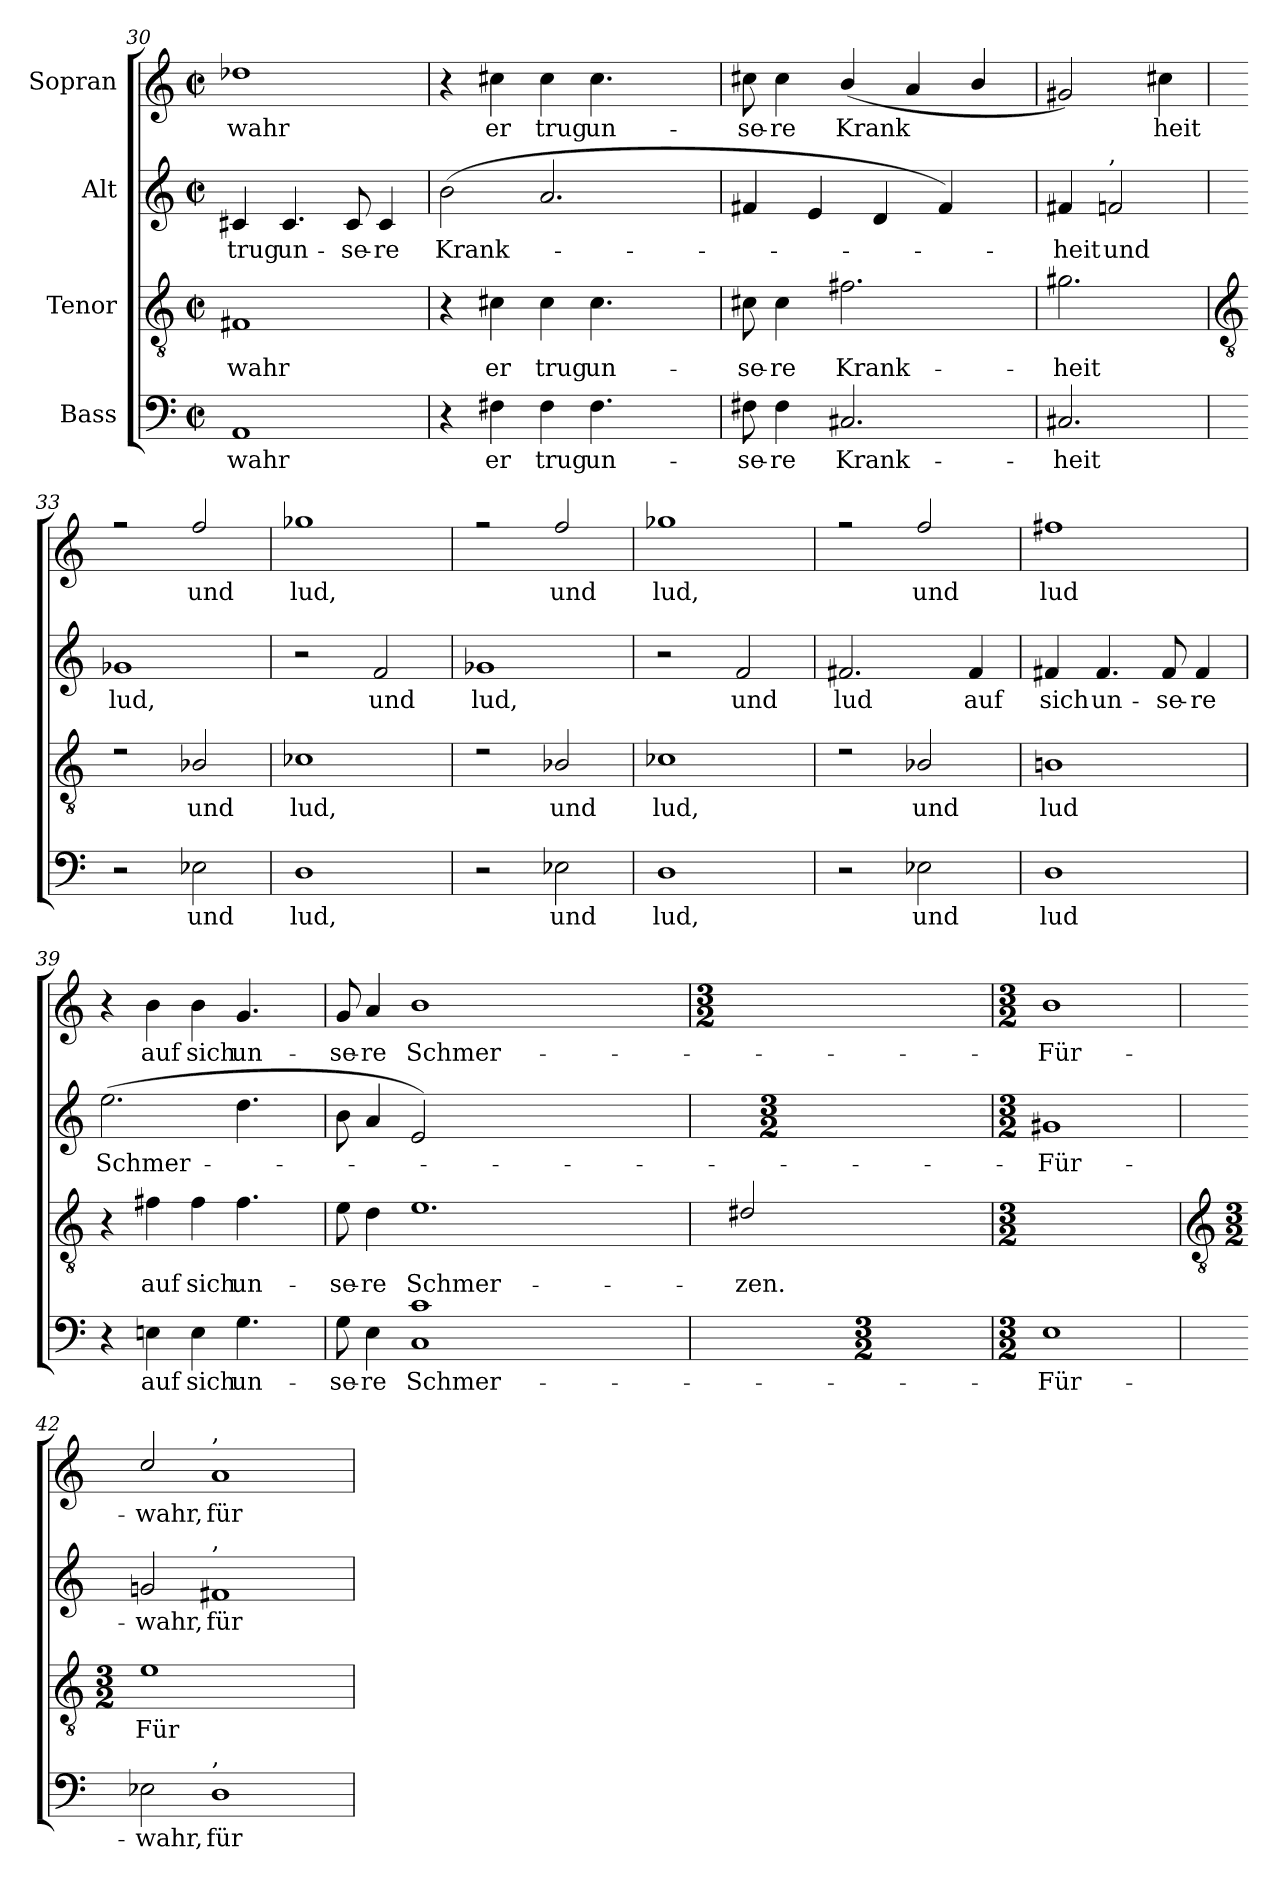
**kern	**text	**kern	**text	**kern	**text	**kern	**text
*part4	*part4	*part3	*part3	*part2	*part2	*part1	*part1
*staff4	*staff4	*staff3	*staff3	*staff2	*staff2	*staff1	*staff1
*I"Bass	*	*I"Tenor	*	*I"Alt	*	*I"Sopran	*
*clefF4	*	*clefGv2	*	*clefG2	*	*clefG2	*
*k[]	*	*k[]	*	*k[]	*	*k[]	*
*C:	*	*C:	*	*C:	*	*C:	*
*M2/2	*	*M2/2	*	*M2/2	*	*M2/2	*
*met(c|)	*	*met(c|)	*	*met(c|)	*	*met(c|)	*
=30	=30	=30	=30	=30	=30	=30	=30
!	!LO:LY:b	!	!LO:LY:b	!	!LO:LY:b	!	!LO:LY:b
*	*	*	*	*	*	*^	*
1AA	-wahr	1F#X	-wahr	4c#X	trug	1dd-X	1ryy	-wahr
!	!	!	!	!	!LO:LY:b	!	!	!
.	.	.	.	4.c#	un-	.	.	.
!	!	!	!	!	!LO:LY:b	!	!	!
.	.	.	.	8c#	-se-	.	.	.
!	!	!	!	!	!LO:LY:b	!	!	!
.	.	.	.	4c#	-re	.	.	.
=31	=31	=31	=31	=31	=31	=31	=31	=31
!	!	!	!	!	!LO:LY:b	!	!	!
4r	.	4r	.	(<2b	Krank-	4r	2ryy	.
!	!LO:LY:b	!	!LO:LY:b	!	!	!	!	!LO:LY:b
4F#X	er	4c#X	er	.	.	4cc#X	.	er
!	!LO:LY:b	!	!LO:LY:b	!	!	!	!	!LO:LY:b
4F#	trug	4c#	trug	2.a	.	4cc#	4ryy	trug
!	!LO:LY:b	!	!LO:LY:b	!	!	!	!	!LO:LY:b
4.F#	un-	4.c#	un-	.	.	4.cc#	8ryy	un-
.	.	.	.	.	.	.	8ryy	.
.	.	.	.	.	.	.	8ryy	.
8ryy	.	8ryy	.	.	.	8ryy	8ryy	.
=31	=31	=31	=31	=31	=31	=31	=31	=31
!	!LO:LY:b	!	!LO:LY:b	!	!	!	!	!LO:LY:b
8F#X	-se-	8c#X	-se-	4f#X	.	8cc#X	1ryy	-se-
!	!LO:LY:b	!	!LO:LY:b	!	!	!	!	!LO:LY:b
4F#	-re	4c#	-re	.	.	4cc#	.	-re
.	.	.	.	4e	.	.	.	.
!	!LO:LY:b	!	!LO:LY:b	!	!	!	!	!LO:LY:b
2.C#X	Krank-	2.f#X	Krank-	.	.	(<4b/	.	Krank
.	.	.	.	4d	.	.	.	.
.	.	.	.	.	.	4a	.	.
.	.	.	.	4f#)	.	.	.	.
.	.	.	.	.	.	4b/	.	.
.	.	.	.	8ryy	.	.	8ryy	.
=32	=32	=32	=32	=32	=32	=32	=32	=32
!	!LO:LY:b	!	!LO:LY:b	!	!LO:LY:b	!	!	!
2.C#X	-heit	2.g#X	-heit	4f#X	-heit	2g#X)	2.ryy	.
!	!	!	!	!LO:TX:a:t=,	!	!	!	!
!	!	!	!	!	!LO:LY:b	!	!	!
.	.	.	.	2fn	und	.	.	.
!	!	!	!	!	!	!	!	!LO:LY:b
.	.	.	.	.	.	4cc#X	.	heit
!!LO:LB:g=z	!!
=33	=33	=33	=33	=33	=33	=33	=33	=33
*	*	*clefGv2	*	*	*	*	*	*
*	*	*^	*	*	*	*	*	*
!	!	!	!	!	!	!LO:LY:b	!	!	!
2r	.	2r	1ryy	.	1g-X	lud,	2r	1ryy	.
!	!LO:LY:b	!	!	!LO:LY:b	!	!	!	!	!LO:LY:b
2E-X	und	2B-X	.	und	.	.	2ff	.	und
=34	=34	=34	=34	=34	=34	=34	=34	=34	=34
!	!LO:LY:b	!	!	!LO:LY:b	!	!	!	!	!LO:LY:b
1D	lud,	1c-X	1ryy	lud,	2r	.	1gg-X	1ryy	lud,
!	!	!	!	!	!	!LO:LY:b	!	!	!
.	.	.	.	.	2f	und	.	.	.
=35	=35	=35	=35	=35	=35	=35	=35	=35	=35
!	!	!	!	!	!	!LO:LY:b	!	!	!
2r	.	2r	1ryy	.	1g-X	lud,	2r	1ryy	.
!	!LO:LY:b	!	!	!LO:LY:b	!	!	!	!	!LO:LY:b
2E-X	und	2B-X	.	und	.	.	2ff	.	und
=36	=36	=36	=36	=36	=36	=36	=36	=36	=36
!	!LO:LY:b	!	!	!LO:LY:b	!	!	!	!	!LO:LY:b
1D	lud,	1c-X	1ryy	lud,	2r	.	1gg-X	1ryy	lud,
!	!	!	!	!	!	!LO:LY:b	!	!	!
.	.	.	.	.	2f	und	.	.	.
=37	=37	=37	=37	=37	=37	=37	=37	=37	=37
!	!	!	!	!	!	!LO:LY:b	!	!	!
2r	.	2r	1ryy	.	2.f#X	lud	2r	1ryy	.
!	!LO:LY:b	!	!	!LO:LY:b	!	!	!	!	!LO:LY:b
2E-X	und	2B-X	.	und	.	.	2ff	.	und
!	!	!	!	!	!	!LO:LY:b	!	!	!
.	.	.	.	.	4f#	auf	.	.	.
=38	=38	=38	=38	=38	=38	=38	=38	=38	=38
!	!LO:LY:b	!	!	!LO:LY:b	!	!LO:LY:b	!	!	!LO:LY:b
1D	lud	1Bn	1ryy	lud	4f#X	sich	1ff#X	1ryy	lud
!	!	!	!	!	!	!LO:LY:b	!	!	!
.	.	.	.	.	4.f#	un-	.	.	.
!	!	!	!	!	!	!LO:LY:b	!	!	!
.	.	.	.	.	8f#	-se-	.	.	.
!	!	!	!	!	!	!LO:LY:b	!	!	!
.	.	.	.	.	4f#	-re	.	.	.
=39	=39	=39	=39	=39	=39	=39	=39	=39	=39
!	!	!	!	!	!	!LO:LY:b	!	!	!
4r	.	4r	4ryy	.	(>2.ee	Schmer-	4r	2ryy	.
!	!LO:LY:b	!	!	!LO:LY:b	!	!	!	!	!LO:LY:b
4En	auf	4f#X	4ryy	auf	.	.	4b	.	auf
!	!LO:LY:b	!	!	!LO:LY:b	!	!	!	!	!LO:LY:b
4E	sich	4f#	4ryy	sich	.	.	4b	4ryy	sich
!	!LO:LY:b	!	!	!LO:LY:b	!	!	!	!	!LO:LY:b
4.G	un-	4.f#	4ryy	un-	4.dd	.	4.g	8ryy	un-
.	.	.	.	.	.	.	.	8ryy	.
.	.	.	8ryy	.	.	.	.	8ryy	.
=39	=39	=39	=39	=39	=39	=39	=39	=39	=39
!	!LO:LY:b	!	!	!LO:LY:b	!	!	!	!	!LO:LY:b
8G	-se-	8e	1ryy	-se-	8b	.	8g	2ryy	-se-
!	!LO:LY:b	!	!	!LO:LY:b	!	!	!	!	!LO:LY:b
4E	-re	4d	.	-re	4a	.	4a	.	-re
!	!LO:LY:b	!	!	!LO:LY:b	!	!	!	!	!LO:LY:b
1C 1c	Schmer-	1.e	.	Schmer-	2e)	.	1b	.	Schmer-
.	.	.	.	.	.	.	.	4ryy	.
.	.	.	.	.	.	.	.	8ryy	.
!	!	!	!	!	!	!LO:LY:b	!	!	!
.	.	.	.	.	[1f#Xyy	-zen.	.	8ryy	.
.	.	.	2..ryy	.	.	.	.	2ryy	.
2ryy	.	.	.	.	.	.	2ryy	.	.
.	.	.	.	.	.	.	.	4.ryy	.
=40	=40	=40	=40	=40	=40	=40	=40	=40	=40
*	*	*	*	*	*	*	*M3/2	*	*
!	!LO:LY:b	!	!	!LO:LY:b	!	!	!	!	!LO:LY:b
[2BByy [2Byy	-zen.	2d#X	1ryy	-zen.	2f#yy]	.	[2byy	1ryy	-zen
*	*	*	*	*	*M3/2	*	*	*	*
2BByy] 2Byy]	.	2ryy	.	.	2ryy	.	2byy]	.	.
*	*	*v	*v	*	*	*	*	*	*
*M3/2	*	*	*	*	*	*	*	*
!!LO:LB:g=z	!!
=41	=41	=41	=41	=41	=41	=41	=41	=41
*M3/2	*	*M3/2	*	*M3/2	*	*M3/2	*	*
!	!LO:LY:b	!	!	!	!LO:LY:b	!	!	!LO:LY:b
1E	Für-	2ryy	.	1g#X	Für-	1b	1ryy	Für-
.	.	2ryy	.	.	.	.	.	.
!!LO:LB:g=z	!!
=42	=42	=42	=42	=42	=42	=42	=42	=42
*	*	*clefGv2	*	*	*	*	*	*
*	*	*M3/2	*	*	*	*	*	*
!	!LO:LY:b	!	!LO:LY:b	!	!LO:LY:b	!	!LO:N:vis=1	!LO:LY:b
*	*	*^	*	*	*	*	*	*
2E-X	-wahr,	1e	1ryy	Für-	2gn	-wahr,	2cc	1.ryy	-wahr,
!	!	!	!	!	!	!	!LO:TX:a:t=,	!	!
!	!	!	!	!	!LO:TX:a:t=,	!	!	!	!
!LO:TX:a:t=,	!	!	!	!	!	!	!	!	!
!	!LO:LY:b	!	!	!	!	!LO:LY:b	!	!	!LO:LY:b
1D	für-	.	.	.	1f#X	für-	1a	.	für-
.	.	2ryy	2ryy	.	.	.	.	.	.
*	*	*v	*v	*	*	*	*v	*v	*
=	=	=	=	=	=	=	=
*-	*-	*-	*-	*-	*-	*-	*-
